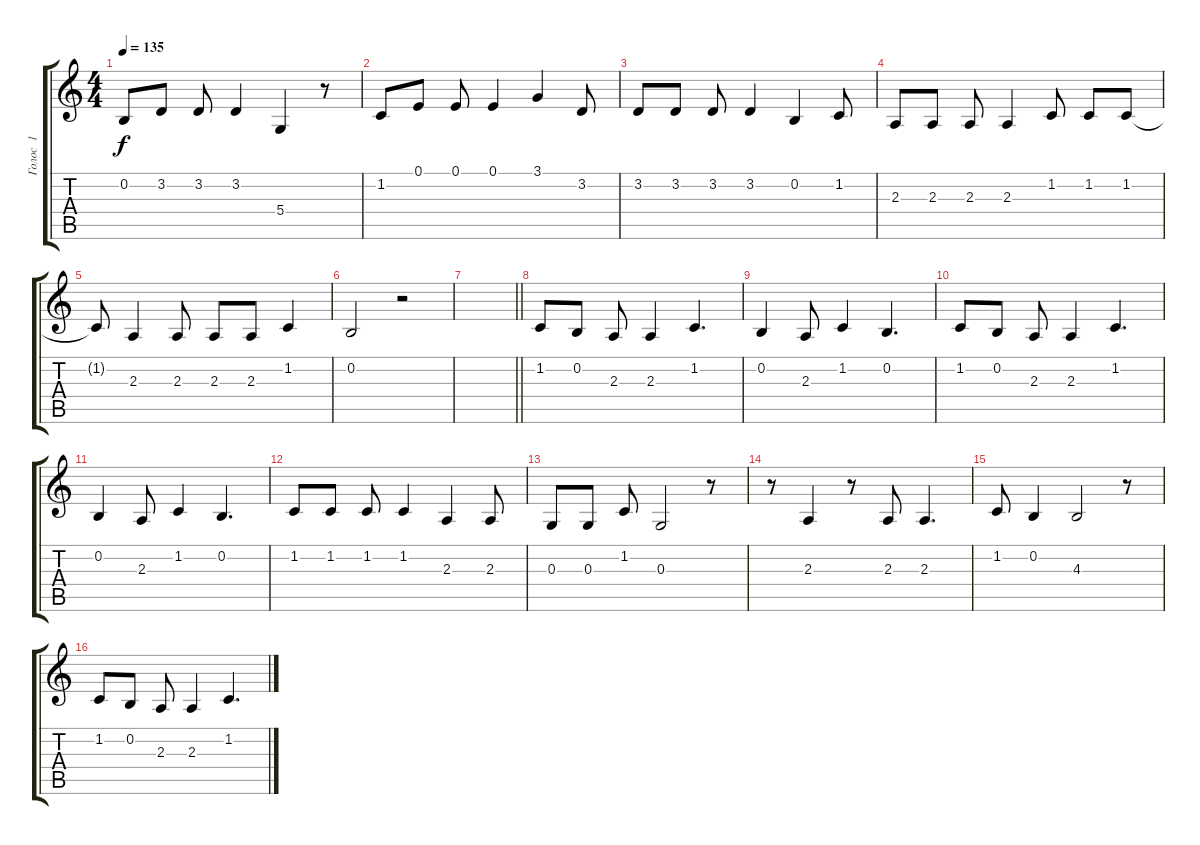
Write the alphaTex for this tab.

\track ("Голос  1" "Голос  1") {instrument fx4atmosphere}
\staff {score tabs}
\tuning (E4 B3 G3 D3 A2 E2) {hide}
\ts (4 4)
\tempo 135
\clef g2
\ks c
0.2.8{dy f} 3.2.8 3.2.8 3.2.4 5.4.4 r.8 |
1.2.8 0.1.8 0.1.8 0.1.4 3.1.4 3.2.8 |
3.2.8 3.2.8 3.2.8 3.2.4 0.2.4 1.2.8 |
2.3.8 2.3.8 2.3.8 2.3.4 1.2.8 1.2.8 1.2.8 |
1.2{t}.8 2.3.4 2.3.8 2.3.8 2.3.8 1.2.4 |
0.2.2 r.2 |
\barLineRight lightlight
|
1.2.8 0.2.8 2.3.8 2.3.4 1.2.4{d} |
0.2.4 2.3.8 1.2.4 0.2.4{d} |
1.2.8 0.2.8 2.3.8 2.3.4 1.2.4{d} |
0.2.4 2.3.8 1.2.4 0.2.4{d} |
1.2.8 1.2.8 1.2.8 1.2.4 2.3.4 2.3.8 |
0.3.8 0.3.8 1.2.8 0.3.2 r.8 |
r.8 2.3.4 r.8 2.3.8 2.3.4{d} |
1.2.8 0.2.4 4.3.2 r.8 |
1.2.8 0.2.8 2.3.8 2.3.4 1.2.4{d}
